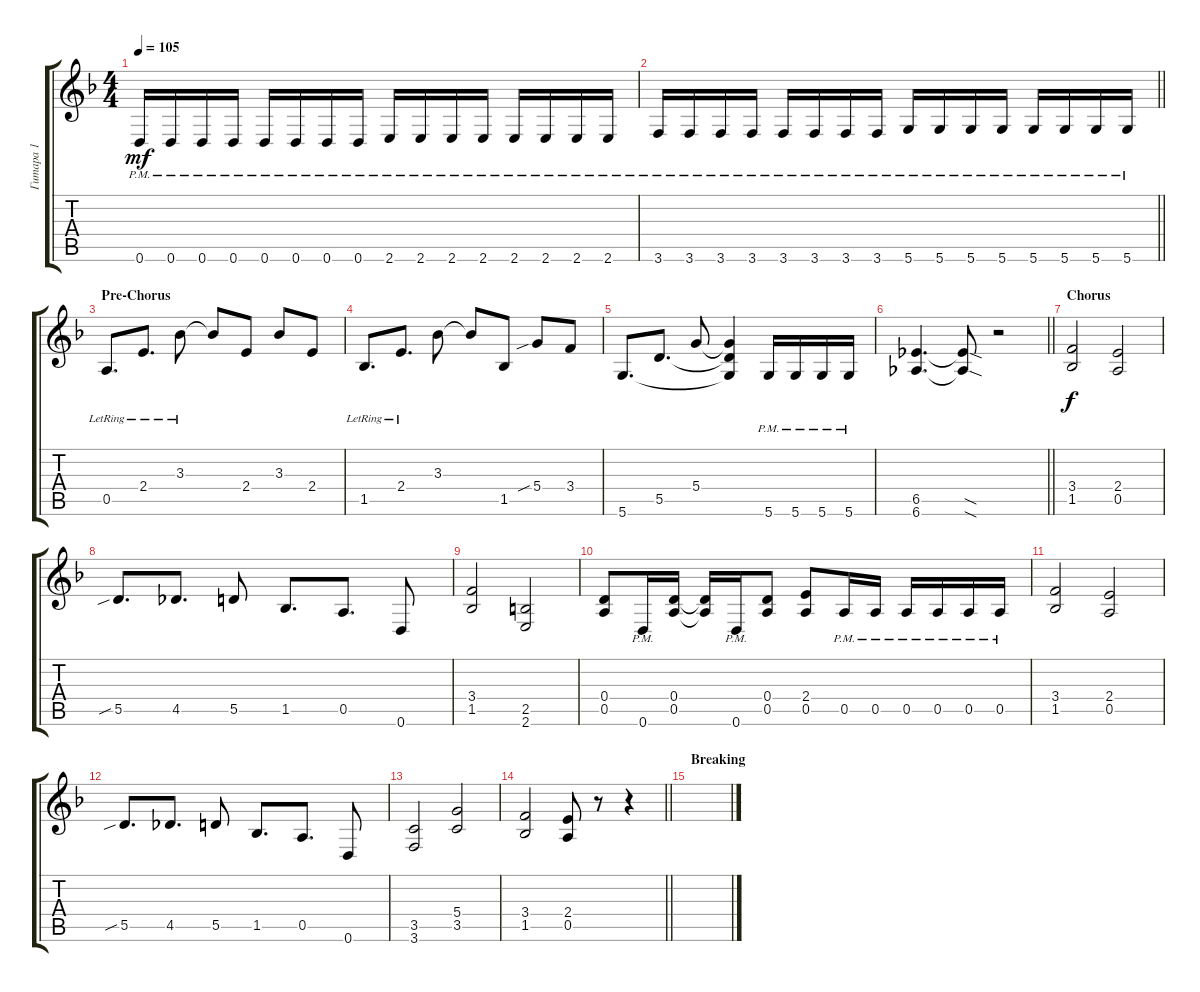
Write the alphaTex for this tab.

\track ("Гитара 1" "Гитара 1") {instrument distortionguitar}
\staff {score tabs}
\tuning (E4 B3 G3 D3 A2 D2) {hide}
\ts (4 4)
\tempo 105
\clef g2
\ks dminor
0.6{pm}.16{dy mf} 0.6{pm}.16 0.6{pm}.16 0.6{pm}.16 0.6{pm}.16 0.6{pm}.16 0.6{pm}.16 0.6{pm}.16 2.6{pm}.16 2.6{pm}.16 2.6{pm}.16 2.6{pm}.16 2.6{pm}.16 2.6{pm}.16 2.6{pm}.16 2.6{pm}.16 |
\barLineRight lightlight
3.6{pm}.16 3.6{pm}.16 3.6{pm}.16 3.6{pm}.16 3.6{pm}.16 3.6{pm}.16 3.6{pm}.16 3.6{pm}.16 5.6{pm}.16 5.6{pm}.16 5.6{pm}.16 5.6{pm}.16 5.6{pm}.16 5.6{pm}.16 5.6{pm}.16 5.6{pm}.16 |
\section ("" "Pre-Chorus")
0.5{lr}.8{d} 2.4{lr}.8{d} 3.3{lr}.8 3.3{t}.8 2.4.8 3.3.8 2.4.8 |
1.5{lr}.8{d} 2.4{lr}.8{d} 3.3.8 3.3{t}.8 1.5.8 5.4{sib}.8 3.4.8 |
5.6.8{d} 5.5.8{d} 5.4.8 (5.4{t} 5.5{t} 5.6{t}).4 5.6{pm}.16 5.6{pm}.16 5.6{pm}.16 5.6{pm}.16 |
\barLineRight lightlight
(6.5 6.6).4{d} (6.5{sod t} 6.6{sod t}).8 r.2 |
\section ("" "Chorus")
(3.4 1.5).2{dy f} (2.4 0.5).2 |
5.5{sib}.8{d} 4.5.8{d} 5.5.8 1.5.8{d} 0.5.8{d} 0.6.8 |
(3.4 1.5).2 (2.5 2.6).2 |
(0.4 0.5).8 0.6{pm}.16 (0.4 0.5).16 (0.4{t} 0.5{t}).16 0.6{pm}.16 (0.4 0.5).8 (2.4 0.5).8 0.5{pm}.16 0.5{pm}.16 0.5{pm}.16 0.5{pm}.16 0.5{pm}.16 0.5{pm}.16 |
(3.4 1.5).2 (2.4 0.5).2 |
5.5{sib}.8{d} 4.5.8{d} 5.5.8 1.5.8{d} 0.5.8{d} 0.6.8 |
(3.5 3.6).2 (5.4 3.5).2 |
\barLineRight lightlight
(3.4 1.5).2 (2.4 0.5).8 r.8 r.4 |
\section ("" "Breaking")
